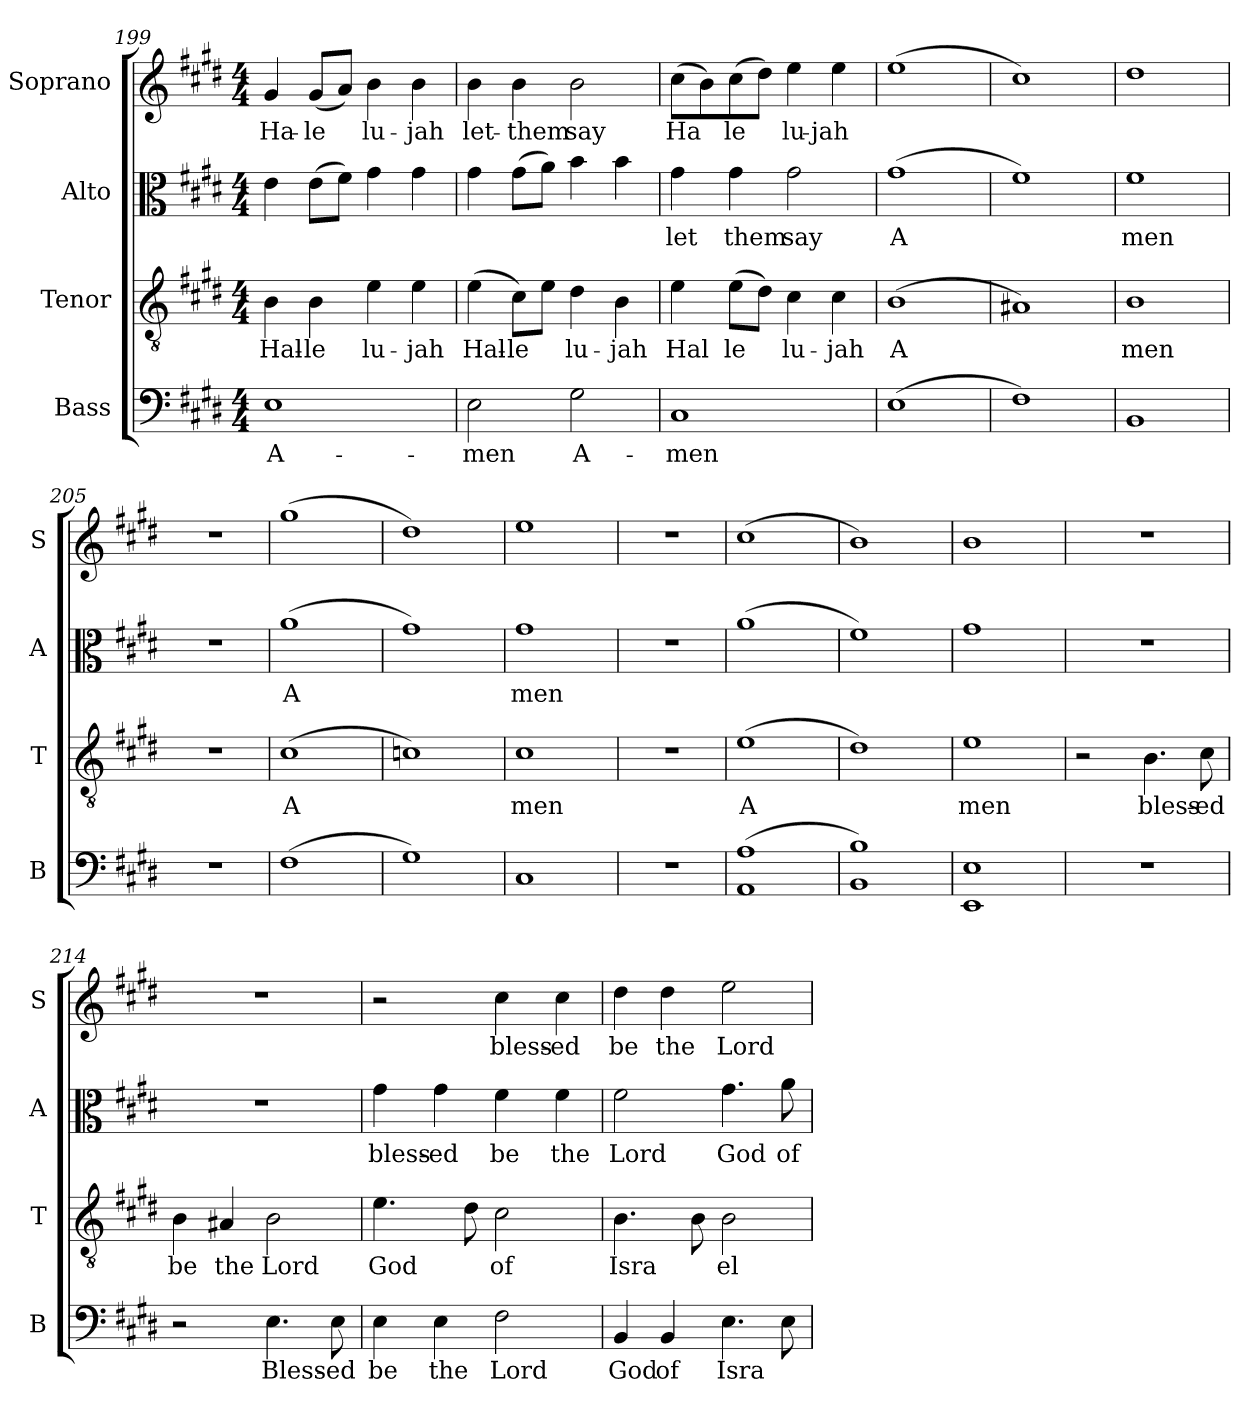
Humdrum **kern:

**kern	**text	**kern	**text	**kern	**text	**kern	**text
*part4	*part4	*part3	*part3	*part2	*part2	*part1	*part1
*staff4	*staff4	*staff3	*staff3	*staff2	*staff2	*staff1	*staff1
*I"Bass	*	*I"Tenor	*	*I"Alto	*	*I"Soprano	*
*I'B	*	*I'T	*	*I'A	*	*I'S	*
!!LO:PB:g=z
*clefF4	*	*clefGv2	*	*clefC3	*	*clefG2	*
*k[f#c#g#d#]	*	*k[f#c#g#d#]	*	*k[f#c#g#d#]	*	*k[f#c#g#d#]	*
*E:	*	*E:	*	*E:	*	*E:	*
*M4/4	*	*M4/4	*	*M4/4	*	*M4/4	*
=199	=199	=199	=199	=199	=199	=199	=199
1E	A-	4B\	Hal-	4e\	.	4g#/	Ha-
.	.	4B\	-le	(8e\L	.	(8g#/L	-le
.	.	.	.	8f#\J)	.	8a/J)	.
.	.	4e\	lu-	4g#\	.	4b\	lu-
.	.	4e\	-jah	4g#\	.	4b\	-jah
=200	=200	=200	=200	=200	=200	=200	=200
2E\	-men	(4e\	Hal-	4g#\	.	4b\	let-
.	.	8c#\L)	-le	(8g#\L	.	4b\	-them
.	.	8e\J	.	8a\J)	.	.	.
2G#\	A-	4d#\	lu-	4b\	.	2b\	say
.	.	4B\	-jah	4b\	.	.	.
!!LO:PB:g=z
=201	=201	=201	=201	=201	=201	=201	=201
1C#	-men	4e\	Hal	4g#\	let	(8cc#\L	Ha
.	.	.	.	.	.	8b\)	.
.	.	(8e\L	le	4g#\	them	(8cc#\	le
.	.	8d#\J)	.	.	.	8dd#\J)	.
.	.	4c#\	lu-	2g#\	say	4ee\	lu-
.	.	4c#\	-jah	.	.	4ee\	-jah
=202	=202	=202	=202	=202	=202	=202	=202
(1E	.	(1B	A	(1g#	A	(1ee	.
=203	=203	=203	=203	=203	=203	=203	=203
1F#)	.	1A#X)	.	1f#)	.	1cc#)	.
=204	=204	=204	=204	=204	=204	=204	=204
1BB	.	1B	men	1f#	men	1dd#	.
=205	=205	=205	=205	=205	=205	=205	=205
1r	.	1r	.	1r	.	1r	.
=206	=206	=206	=206	=206	=206	=206	=206
(1F#	.	(1c#	A	(1a	A	(1gg#	.
=207	=207	=207	=207	=207	=207	=207	=207
1G#)	.	1cn)	.	1g#)	.	1dd#)	.
=208	=208	=208	=208	=208	=208	=208	=208
1C#	.	1c#	men	1g#	men	1ee	.
!!LO:PB:g=z
=209	=209	=209	=209	=209	=209	=209	=209
1r	.	1r	.	1r	.	1r	.
=210	=210	=210	=210	=210	=210	=210	=210
(1AA 1A	.	(1e	A	(1a	.	(1cc#	.
=211	=211	=211	=211	=211	=211	=211	=211
1BB 1B)	.	1d#)	.	1f#)	.	1b)	.
=212	=212	=212	=212	=212	=212	=212	=212
1EE 1E	.	1e	men	1g#	.	1b	.
=213	=213	=213	=213	=213	=213	=213	=213
1r	.	2r	.	1r	.	1r	.
.	.	4.B\	bless-	.	.	.	.
.	.	8c#\	-ed	.	.	.	.
=214	=214	=214	=214	=214	=214	=214	=214
2r	.	4B\	be	1r	.	1r	.
.	.	4A#X/	the	.	.	.	.
4.E\	Bless-	2B\	Lord	.	.	.	.
8E\	-ed	.	.	.	.	.	.
=215	=215	=215	=215	=215	=215	=215	=215
4E\	be	4.e\	God	4g#\	bless-	2r	.
4E\	the	.	.	4g#\	-ed	.	.
.	.	8d#\	.	.	.	.	.
2F#\	Lord	2c#\	of	4f#\	be	4cc#\	bless-
.	.	.	.	4f#\	the	4cc#\	-ed
=216	=216	=216	=216	=216	=216	=216	=216
4BB/	God	4.B\	Isra	2f#\	Lord	4dd#\	be
4BB/	of	.	.	.	.	4dd#\	the
.	.	8B\	.	.	.	.	.
4.E\	Isra	2B\	el	4.g#\	God	2ee\	Lord
8E\	.	.	.	8a\	of	.	.
=	=	=	=	=	=	=	=
*-	*-	*-	*-	*-	*-	*-	*-
